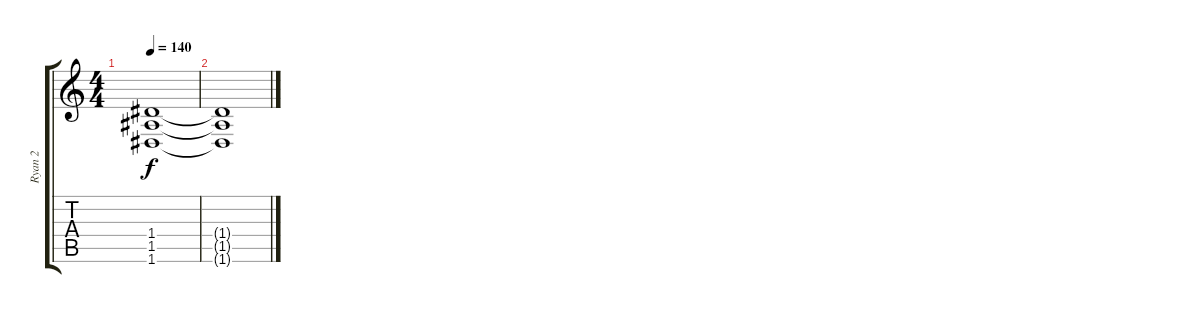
\track ("Ryan 2" "Ryan 2") {instrument overdrivenguitar}
\staff {score tabs}
\tuning (E4 B3 G3 D3 A2 D2) {hide}
\ts (4 4)
\tempo 140
\clef g2
\ks c
(1.4{t} 1.5{t} 1.6{t}).1{dy f} |
(1.4{t} 1.5{t} 1.6{t}).1
